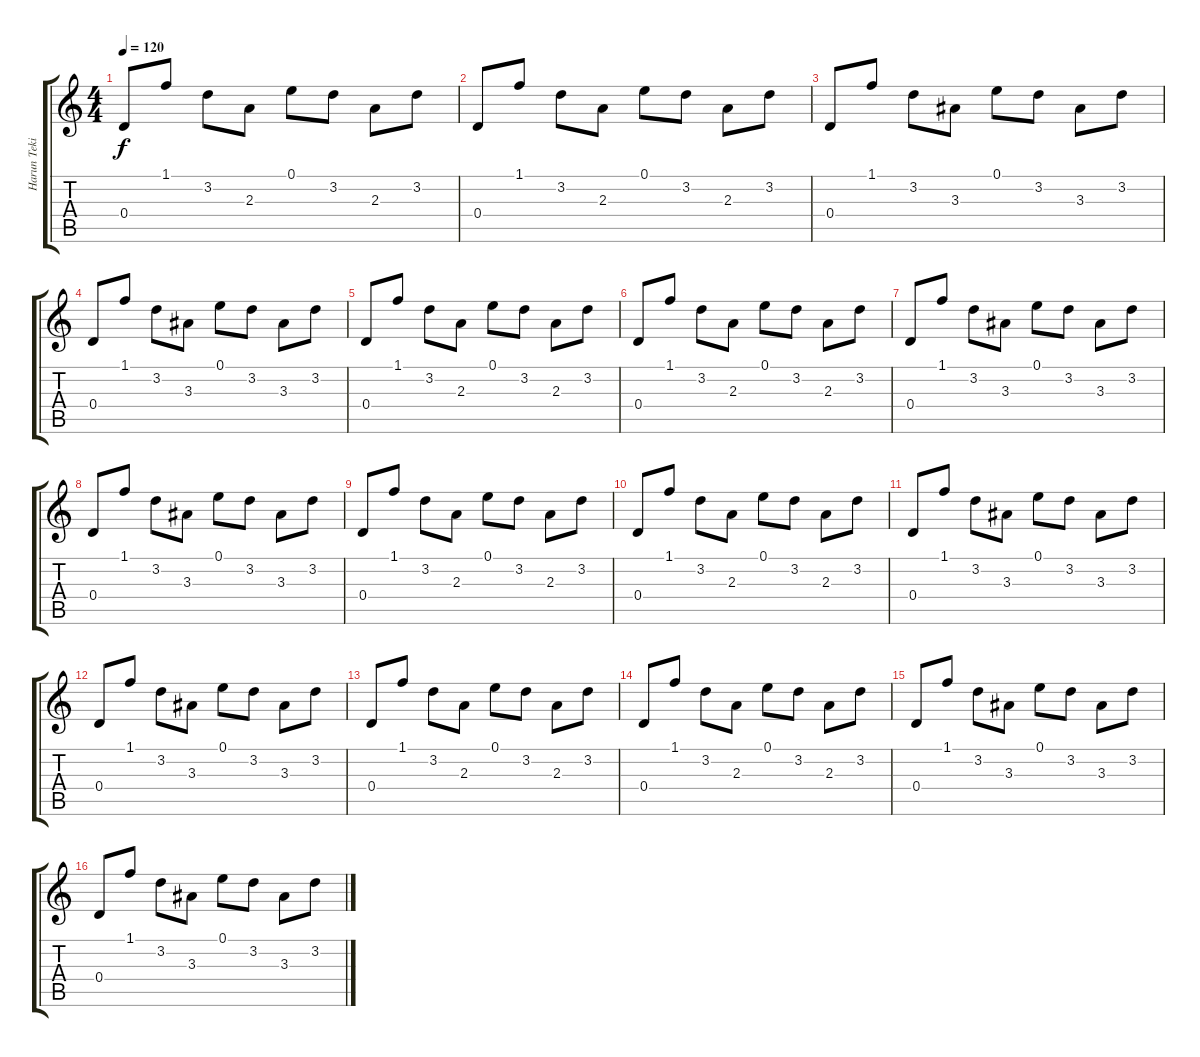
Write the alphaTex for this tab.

\track ("Harun Tekin" "Harun Teki") {instrument electricguitarclean}
\staff {score tabs}
\tuning (E4 B3 G3 D3 A2 E2) {hide}
\ts (4 4)
\tempo 120
\clef g2
\ks c
0.4.8{dy f volume 13 instrument electricguitarclean} 1.1.8 3.2.8 2.3.8 0.1.8 3.2.8 2.3.8 3.2.8 |
0.4.8 1.1.8 3.2.8 2.3.8 0.1.8 3.2.8 2.3.8 3.2.8 |
0.4.8 1.1.8 3.2.8 3.3.8 0.1.8 3.2.8 3.3.8 3.2.8 |
0.4.8 1.1.8 3.2.8 3.3.8 0.1.8 3.2.8 3.3.8 3.2.8 |
0.4.8 1.1.8 3.2.8 2.3.8 0.1.8 3.2.8 2.3.8 3.2.8 |
0.4.8 1.1.8 3.2.8 2.3.8 0.1.8 3.2.8 2.3.8 3.2.8 |
0.4.8 1.1.8 3.2.8 3.3.8 0.1.8 3.2.8 3.3.8 3.2.8 |
0.4.8 1.1.8 3.2.8 3.3.8 0.1.8 3.2.8 3.3.8 3.2.8 |
0.4.8 1.1.8 3.2.8 2.3.8 0.1.8 3.2.8 2.3.8 3.2.8 |
0.4.8 1.1.8 3.2.8 2.3.8 0.1.8 3.2.8 2.3.8 3.2.8 |
0.4.8 1.1.8 3.2.8 3.3.8 0.1.8 3.2.8 3.3.8 3.2.8 |
0.4.8 1.1.8 3.2.8 3.3.8 0.1.8 3.2.8 3.3.8 3.2.8 |
0.4.8 1.1.8 3.2.8 2.3.8 0.1.8 3.2.8 2.3.8 3.2.8 |
0.4.8 1.1.8 3.2.8 2.3.8 0.1.8 3.2.8 2.3.8 3.2.8 |
0.4.8 1.1.8 3.2.8 3.3.8 0.1.8 3.2.8 3.3.8 3.2.8 |
0.4.8 1.1.8 3.2.8 3.3.8 0.1.8 3.2.8 3.3.8 3.2.8
